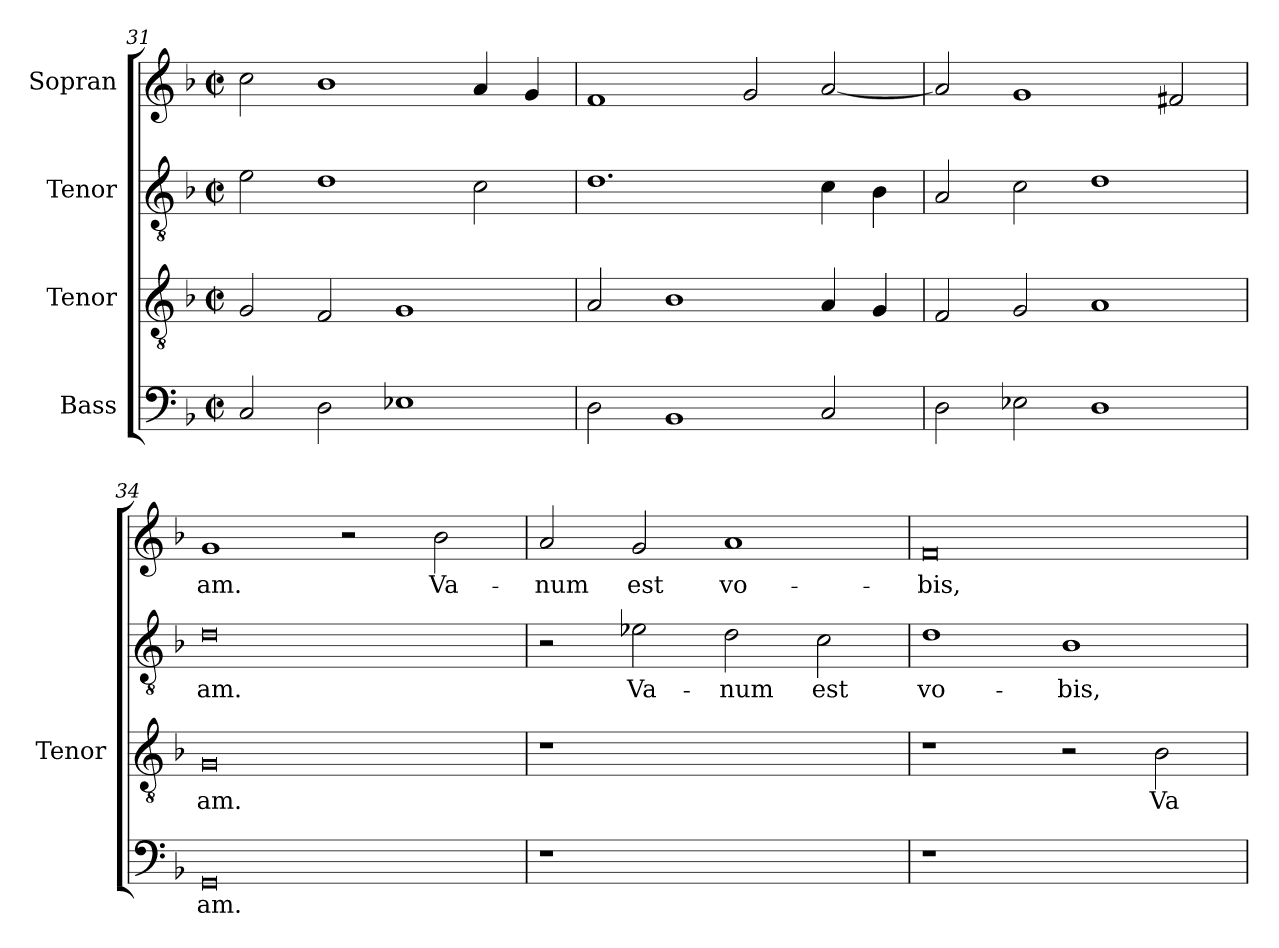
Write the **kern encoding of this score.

**kern	**text	**kern	**text	**kern	**text	**kern	**text
*part4	*part4	*part3	*part3	*part2	*part2	*part1	*part1
*staff4	*staff4	*staff3	*staff3	*staff2	*staff2	*staff1	*staff1
*I"Bass	*	*I"Tenor	*	*I"Tenor	*	*I"Sopran	*
*	*	*I'Tenor	*	*	*	*	*
!!LO:LB:g=z
*clefF4	*	*clefGv2	*	*clefGv2	*	*clefG2	*
*	*	*ITrd7c12	*	*ITrd7c12	*	*	*
*k[b-]	*	*k[b-]	*	*k[b-]	*	*k[b-]	*
*F:	*	*F:	*	*F:	*	*F:	*
*M2/2	*	*M2/2	*	*M2/2	*	*M2/2	*
*met(c|)	*	*met(c|)	*	*met(c|)	*	*met(c|)	*
=31	=31	=31	=31	=31	=31	=31	=31
2Ci/	.	2GGi/	.	2Ei\	.	2cci\	.
2Di\	.	2FFi/	.	1Di	.	1b-i	.
1E-Xi	.	1GGi	.	.	.	.	.
.	.	.	.	2Ci\	.	4ai/	.
.	.	.	.	.	.	4gi/	.
=32	=32	=32	=32	=32	=32	=32	=32
2Di\	.	2AAi/	.	1.Di	.	1fi	.
1BB-i	.	1BB-i	.	.	.	.	.
.	.	.	.	.	.	2gi/	.
2Ci/	.	4AAi/	.	4Ci\	.	[<2ai/	.
.	.	4GGi/	.	4BB-i\	.	.	.
=33	=33	=33	=33	=33	=33	=33	=33
2Di\	.	2FFi/	.	2AAi/	.	2ai/]	.
2E-Xi\	.	2GGi/	.	2Ci\	.	1gi	.
1Di	.	1AAi	.	1Di	.	.	.
.	.	.	.	.	.	2f#Xi/	.
=34	=34	=34	=34	=34	=34	=34	=34
!	!LO:LY:b:color=#000000	!	!	!	!	!	!
!	!	!	!LO:LY:b:color=#000000	!	!	!	!
!	!	!	!	!	!LO:LY:b:color=#000000	!	!
!	!	!	!	!	!	!	!LO:LY:b:color=#000000
0GGi	-am.	0GGi	-am.	0Di	-am.	1gi	-am.
.	.	.	.	.	.	2r	.
!	!	!	!	!	!	!	!LO:LY:b:color=#000000
.	.	.	.	.	.	2b-i\	Va-
=35	=35	=35	=35	=35	=35	=35	=35
!LO:N:vis=1	!	!LO:N:vis=1	!	!	!	!	!
!	!	!	!	!	!	!	!LO:LY:b:color=#000000
1r	.	1r	.	2r	.	2ai/	-num
!	!	!	!	!	!LO:LY:b:color=#000000	!	!
!	!	!	!	!	!	!	!LO:LY:b:color=#000000
.	.	.	.	2E-Xi\	Va-	2gi/	est
!	!	!	!	!	!LO:LY:b:color=#000000	!	!
!	!	!	!	!	!	!	!LO:LY:b:color=#000000
1ryy	.	1ryy	.	2Di\	-num	1ai	vo-
!	!	!	!	!	!LO:LY:b:color=#000000	!	!
.	.	.	.	2Ci\	est	.	.
=36	=36	=36	=36	=36	=36	=36	=36
!LO:N:vis=1	!	!	!	!	!	!	!
!	!	!	!	!	!LO:LY:b:color=#000000	!	!
!	!	!	!	!	!	!	!LO:LY:b:color=#000000
1r	.	1r	.	1Di	vo-	0fi	-bis,
!	!	!	!	!	!LO:LY:b:color=#000000	!	!
1ryy	.	2r	.	1BB-i	-bis,	.	.
!	!	!	!LO:LY:b:color=#000000	!	!	!	!
.	.	2BB-i\	Va-	.	.	.	.
=	=	=	=	=	=	=	=
*-	*-	*-	*-	*-	*-	*-	*-
